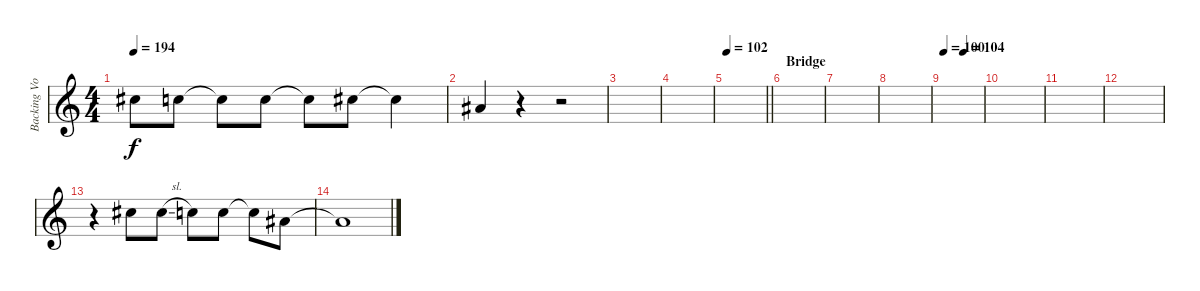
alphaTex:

\track ("Backing Vocals" "Backing Vo") {instrument distortionguitar}
\staff {score}
\tuning (Eb4 Bb3 Gb3 Db3 Ab2 Eb2) {hide}
\ts (4 4)
\tempo 194
\clef g2
\ks c
7.3.8{dy f} 6.3.8 6.3{t}.8 6.3.8 6.3{t}.8 7.3.8 7.3{t}.4 |
4.3.4 r.4 r.2 |
|
|
\tempo 102
\barLineRight lightlight
|
\section ("" "Bridge")
|
|
|
\tempo 100
\tempo (104 0.5)
|
|
|
|
r.4 7.3.8 7.3{sl}.8 6.3.8 6.3.8 6.3{t}.8 4.3.8 |
4.3{t}.1
